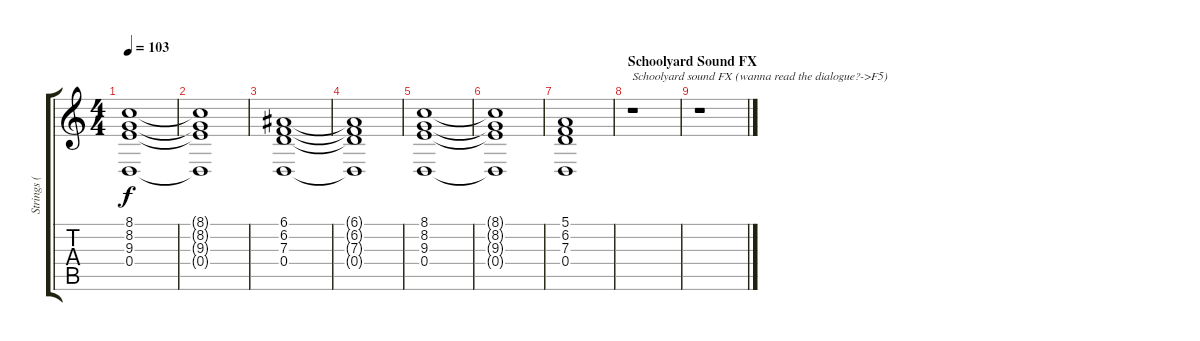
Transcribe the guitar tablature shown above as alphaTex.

\track ("Strings ( Richard Wright )" "Strings ( ") {instrument stringensemble1}
\staff {score tabs}
\tuning (E4 B3 G3 D3 A2 E2) {hide}
\ts (4 4)
\tempo 103
\clef g2
\ks c
(8.1 8.2 9.3 0.4).1{dy f} |
(8.1{t} 8.2{t} 9.3{t} 0.4{t}).1 |
(6.1 6.2 7.3 0.4).1 |
(6.1{t} 6.2{t} 7.3{t} 0.4{t}).1 |
(8.1 8.2 9.3 0.4).1 |
(8.1{t} 8.2{t} 9.3{t} 0.4{t}).1 |
(5.1 6.2 7.3 0.4).1 |
\section ("" "Schoolyard Sound FX")
r.1{txt "Schoolyard sound FX (wanna read the dialogue?->F5)"} |
r.1
